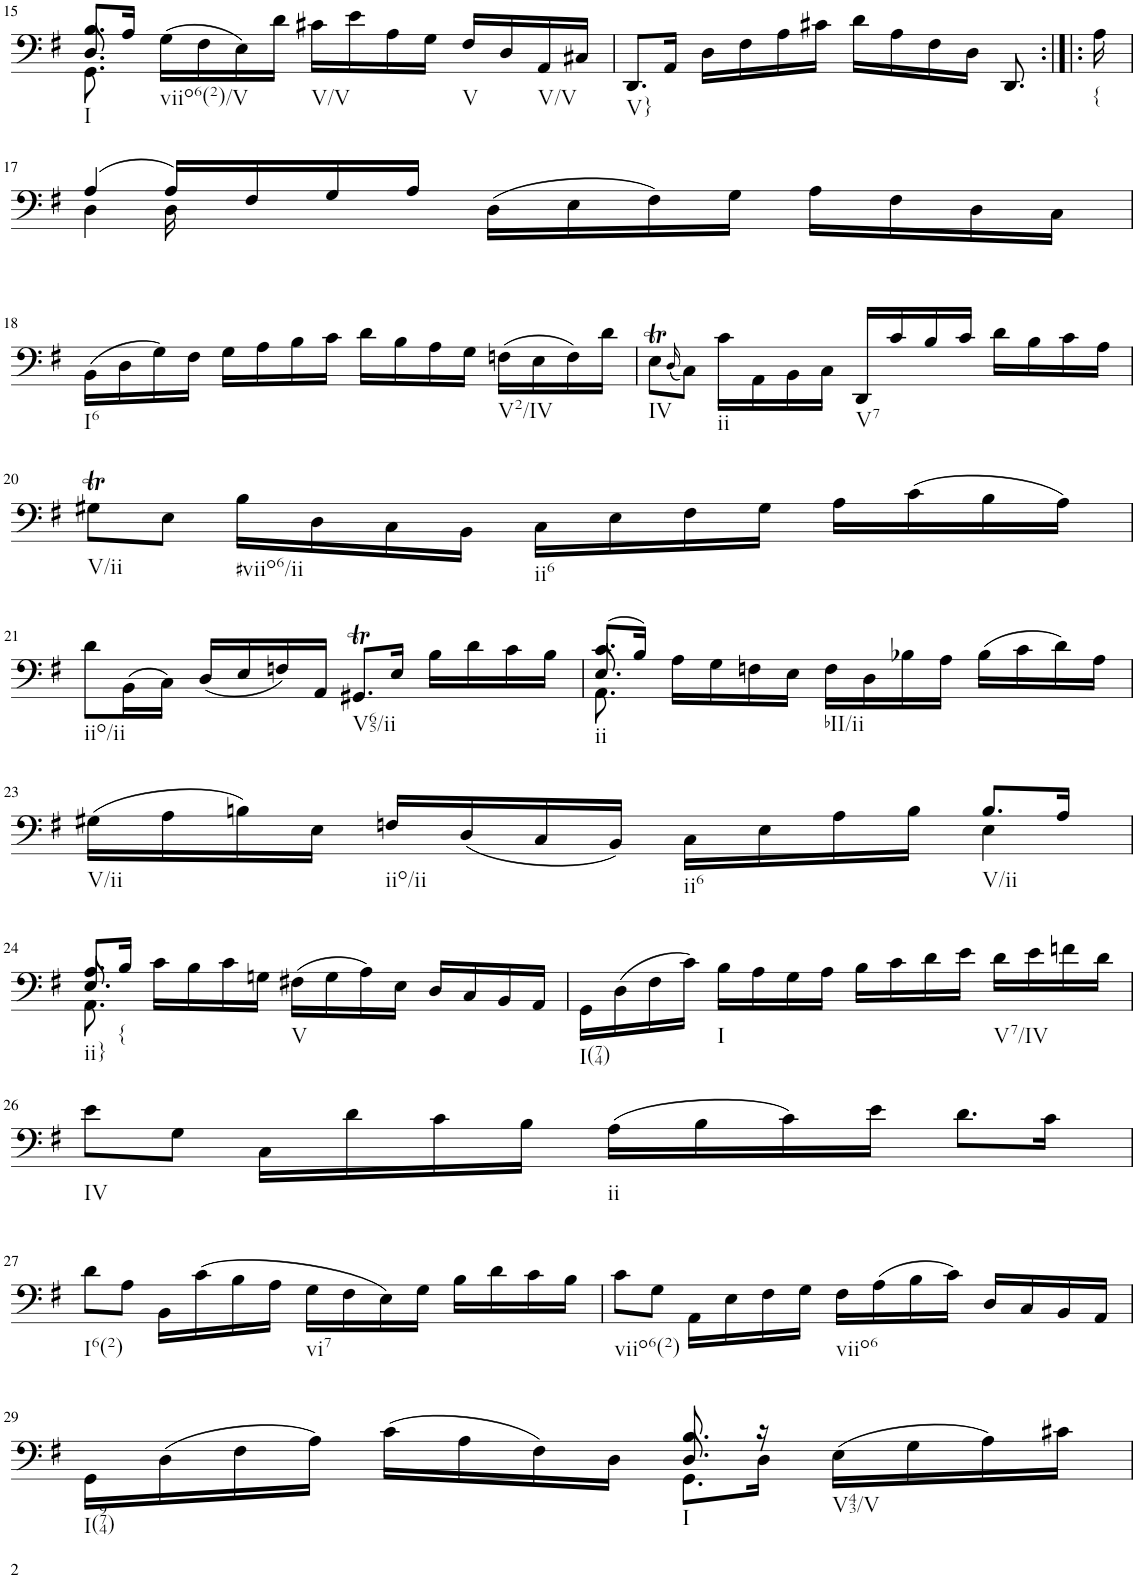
**kern
*part1
*staff1
*I"unbenannt
!!LO:PB:g=z
*clefF4
*k[f#]
*M2/2
*met(c|)
=15
*^
*	*^
!LO:TX:b:t=I	!	!
8.B/L	8.D/	8.GG\
16A/Jk	2ryy	2ryy
!LO:TX:b:t=viio6(2)/V	!	!
(16G\LL	.	.
16F#\	.	.
16E\)	.	.
16d\JJ	.	.
!LO:TX:b:t=V/V	!	!
16c#X\LL	.	.
16e\	.	.
16A\	.	.
16G\JJ	4ryy	4ryy
!LO:TX:b:t=V	!	!
16F#/LL	.	.
16D/	.	.
!LO:TX:b:t=V/V	!	!
16AA/	.	.
16C#X/JJ	16ryy	16ryy
=16	=16	=16
!LO:TX:b:t=V}	!	!
*v	*v	*v
8.DD/L
16AA/Jk
16D\LL
16F#\
16A\
16c#X\JJ
16d\LL
16A\
16F#\
16D\JJ
8.DD/
=16X1:|!|:
!LO:TX:b:t={
16A\
!!LO:LB:g=z
=17
*^
(4A/	4D\
16A/LL)	16D\
16F#/	2ryy
16G/	.
16A/JJ	.
(16D\LL	.
16E\	.
16F#\)	.
16G\JJ	.
16A\LL	.
16F#\	8.ryy
16D\	.
16C\JJ	.
*v	*v
!!LO:LB:g=z
=18
!LO:TX:b:t=I6
(16BB\LL
16D\
16G\)
16F#\JJ
16G\LL
16A\
16B\
16c\JJ
16d\LL
16B\
16A\
16G\JJ
!LO:TX:b:t=V2/IV
(16Fn\LL
16E\
16F\)
16d\JJ
=19
!LO:TX:b:t=IV
8ET\L
(16qD/
8C\J)
!LO:TX:b:t=ii
16c\LL
16AA\
16BB\
16C\JJ
!LO:TX:b:t=V7
16DD/LL
16c/
16B/
16c/JJ
16d\LL
16B\
16c\
16A\JJ
!!LO:LB:g=z
=20
!LO:TX:b:t=V/ii
8G#Xt\L
8E\J
!LO:TX:b:t=#viio6/ii
16B\LL
16D\
16C\
16BB\JJ
!LO:TX:b:t=ii6
16C\LL
16E\
16F#\
16G#\JJ
16A\LL
(16c\
16B\
16A\JJ)
!!LO:LB:g=z
=21
!LO:TX:b:t=iio/ii
8d\L
(16BB\L
16C\JJ)
(16D/LL
16E/
16Fn/)
16AA/JJ
!LO:TX:b:t=V65/ii
8.GG#Xt/L
16E/Jk
16B\LL
16d\
16c\
16B\JJ
=22
*^
*	*^
!LO:TX:b:t=ii	!	!
(8.c/L	8.E/	8.AA\
16B/Jk)	2ryy	2ryy
16A\LL	.	.
16G\	.	.
16Fn\	.	.
16E\JJ	.	.
!LO:TX:b:t=bII/ii	!	!
16F\LL	.	.
16D\	.	.
16B-X\	.	.
16A\JJ	4ryy	4ryy
(16B-\LL	.	.
16c\	.	.
16d\)	.	.
16A\JJ	16ryy	16ryy
!!LO:LB:g=z	!!	!!
=23	=23	=23
!LO:TX:b:t=V/ii	!	!
*	*v	*v
(16G#X\LL	2.ryy
16A\	.
16Bn\)	.
16E\JJ	.
!LO:TX:b:t=iio/ii	!
16Fn/LL	.
(16D/	.
16C/	.
16BB/JJ)	.
!LO:TX:b:t=ii6	!
16C\LL	.
16E\	.
16A\	.
16B\JJ	.
!LO:TX:b:t=V/ii	!
8.B/L	4E\
16A/Jk	.
!!LO:LB:g=z	!!
=24	=24
*	*^
!LO:TX:b:t=ii}	!	!
8.A/L	8.E/	8.AA\
!LO:TX:b:t={	!	!
16B/Jk	2ryy	2ryy
16c\LL	.	.
16B\	.	.
16c\	.	.
16Gn\JJ	.	.
!LO:TX:b:t=V	!	!
(16F#X\LL	.	.
16G\	.	.
16A\)	.	.
16E\JJ	4ryy	4ryy
16D/LL	.	.
16C/	.	.
16BB/	.	.
16AA/JJ	16ryy	16ryy
=25	=25	=25
!LO:TX:b:t=I(74)	!	!
*v	*v	*v
16GG\LL
(16D\
16F#\
16c\JJ)
!LO:TX:b:t=I
16B\LL
16A\
16G\
16A\JJ
16B\LL
16c\
16d\
16e\JJ
!LO:TX:b:t=V7/IV
16d\LL
16e\
16fn\
16d\JJ
!!LO:LB:g=z
=26
!LO:TX:b:t=IV
8e\L
8G\J
16C\LL
16d\
16c\
16B\JJ
!LO:TX:b:t=ii
(16A\LL
16B\
16c\)
16e\JJ
8.d\L
16c\Jk
!!LO:LB:g=z
=27
!LO:TX:b:t=I6(2)
8d\L
8A\J
16BB\LL
(16c\
16B\
16A\JJ
!LO:TX:b:t=vi7
16G\LL
16F#\
16E\)
16G\JJ
16B\LL
16d\
16c\
16B\JJ
=28
!LO:TX:b:t=viio6(2)
8c\L
8G\J
16AA\LL
16E\
16F#\
16G\JJ
!LO:TX:b:t=viio6
16F#\LL
(16A\
16B\
16c\JJ)
16D/LL
16C/
16BB/
16AA/JJ
!!LO:LB:g=z
=29
*^
*	*^
!LO:TX:b:t=I(974)	!	!
16GG\LL	2ryy	2ryy
(16D\	.	.
16F#\	.	.
16A\JJ)	.	.
(16c\LL	.	.
16A\	.	.
16F#\)	.	.
16D\JJ	.	.
!LO:TX:b:t=I	!	!
8.B/	8.GG\L	8.D/
16r	16D\Jk	4ryy
!LO:TX:b:t=V43/V	!	!
(16E\LL	4ryy	.
16G\	.	.
16A\)	.	.
16c#X\JJ	.	16ryy
*v	*v	*v
=
*-
